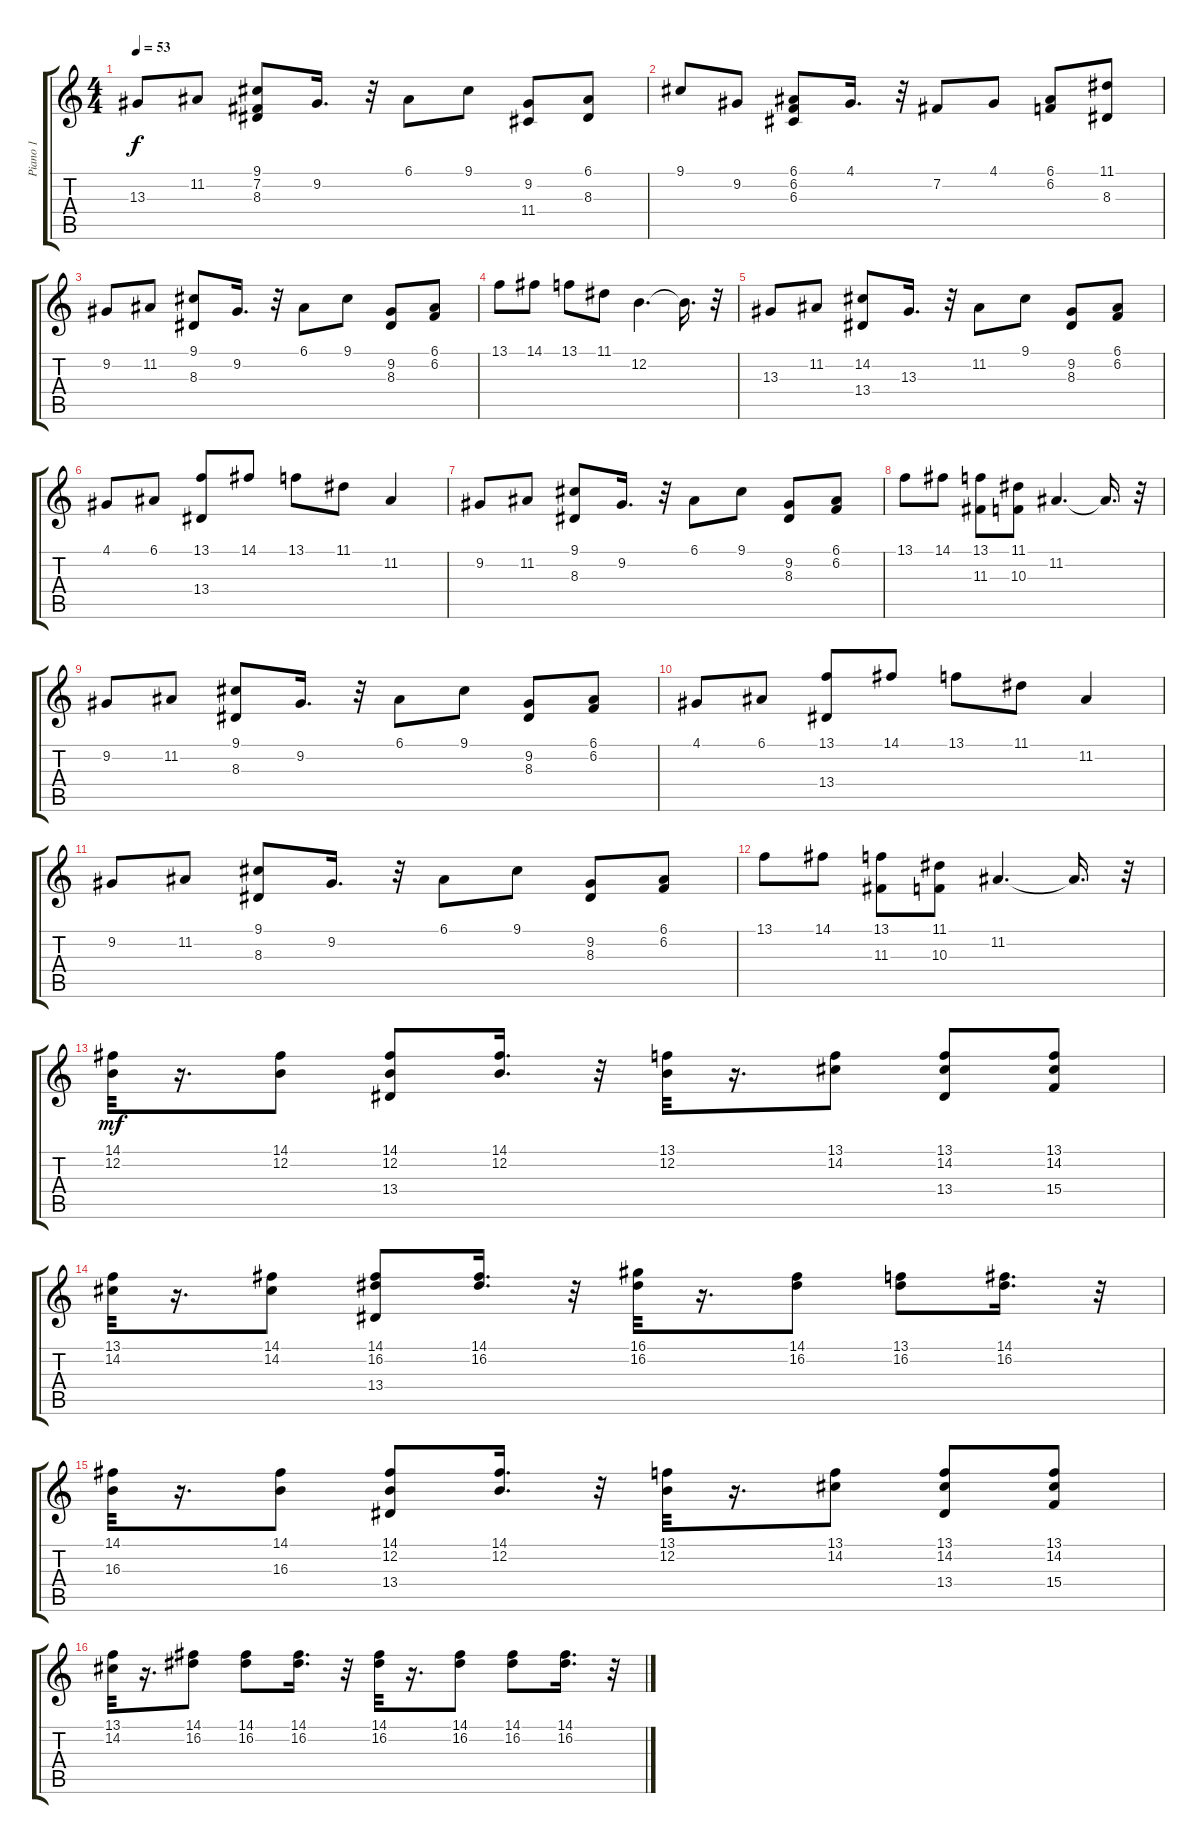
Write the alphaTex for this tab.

\track ("Piano 1" "Piano 1") {instrument brightacousticpiano}
\staff {score tabs}
\tuning (E4 B3 G3 D3 A2 E2) {hide}
\ts (4 4)
\tempo 53
\clef g2
\ks c
13.3.8{dy f} 11.2.8 (9.1 7.2 8.3).8 9.2.16{d} r.32 6.1.8 9.1.8 (9.2 11.4).8 (6.1 8.3).8 |
9.1.8 9.2.8 (6.1 6.2 6.3).8 4.1.16{d} r.32 7.2.8 4.1.8 (6.1 6.2).8 (11.1 8.3).8 |
9.2.8 11.2.8 (9.1 8.3).8 9.2.16{d} r.32 6.1.8 9.1.8 (9.2 8.3).8 (6.1 6.2).8 |
13.1.8 14.1.8 13.1.8 11.1.8 12.2.4{d} 12.2{t}.16{d} r.32 |
13.3.8 11.2.8 (14.2 13.4).8 13.3.16{d} r.32 11.2.8 9.1.8 (9.2 8.3).8 (6.1 6.2).8 |
4.1.8 6.1.8 (13.1 13.4).8 14.1.8 13.1.8 11.1.8 11.2.4 |
9.2.8 11.2.8 (9.1 8.3).8 9.2.16{d} r.32 6.1.8 9.1.8 (9.2 8.3).8 (6.1 6.2).8 |
13.1.8 14.1.8 (13.1 11.3).8 (11.1 10.3).8 11.2.4{d} 11.2{t}.16{d} r.32 |
9.2.8 11.2.8 (9.1 8.3).8 9.2.16{d} r.32 6.1.8 9.1.8 (9.2 8.3).8 (6.1 6.2).8 |
4.1.8 6.1.8 (13.1 13.4).8 14.1.8 13.1.8 11.1.8 11.2.4 |
9.2.8 11.2.8 (9.1 8.3).8 9.2.16{d} r.32 6.1.8 9.1.8 (9.2 8.3).8 (6.1 6.2).8 |
13.1.8 14.1.8 (13.1 11.3).8 (11.1 10.3).8 11.2.4{d} 11.2{t}.16{d} r.32 |
(14.1 12.2).32{dy mf} r.16{d} (14.1 12.2).8 (14.1 12.2 13.4).8 (14.1 12.2).16{d} r.32 (13.1 12.2).32 r.16{d} (13.1 14.2).8 (13.1 14.2 13.4).8 (13.1 14.2 15.4).8 |
(13.1 14.2).32 r.16{d} (14.1 14.2).8 (14.1 16.2 13.4).8 (14.1 16.2).16{d} r.32 (16.1 16.2).32 r.16{d} (14.1 16.2).8 (13.1 16.2).8 (14.1 16.2).16{d} r.32 |
(14.1 16.3).32 r.16{d} (14.1 16.3).8 (14.1 12.2 13.4).8 (14.1 12.2).16{d} r.32 (13.1 12.2).32 r.16{d} (13.1 14.2).8 (13.1 14.2 13.4).8 (13.1 14.2 15.4).8 |
(13.1 14.2).32 r.16{d} (14.1 16.2).8 (14.1 16.2).8 (14.1 16.2).16{d} r.32 (14.1 16.2).32 r.16{d} (14.1 16.2).8 (14.1 16.2).8 (14.1 16.2).16{d} r.32
